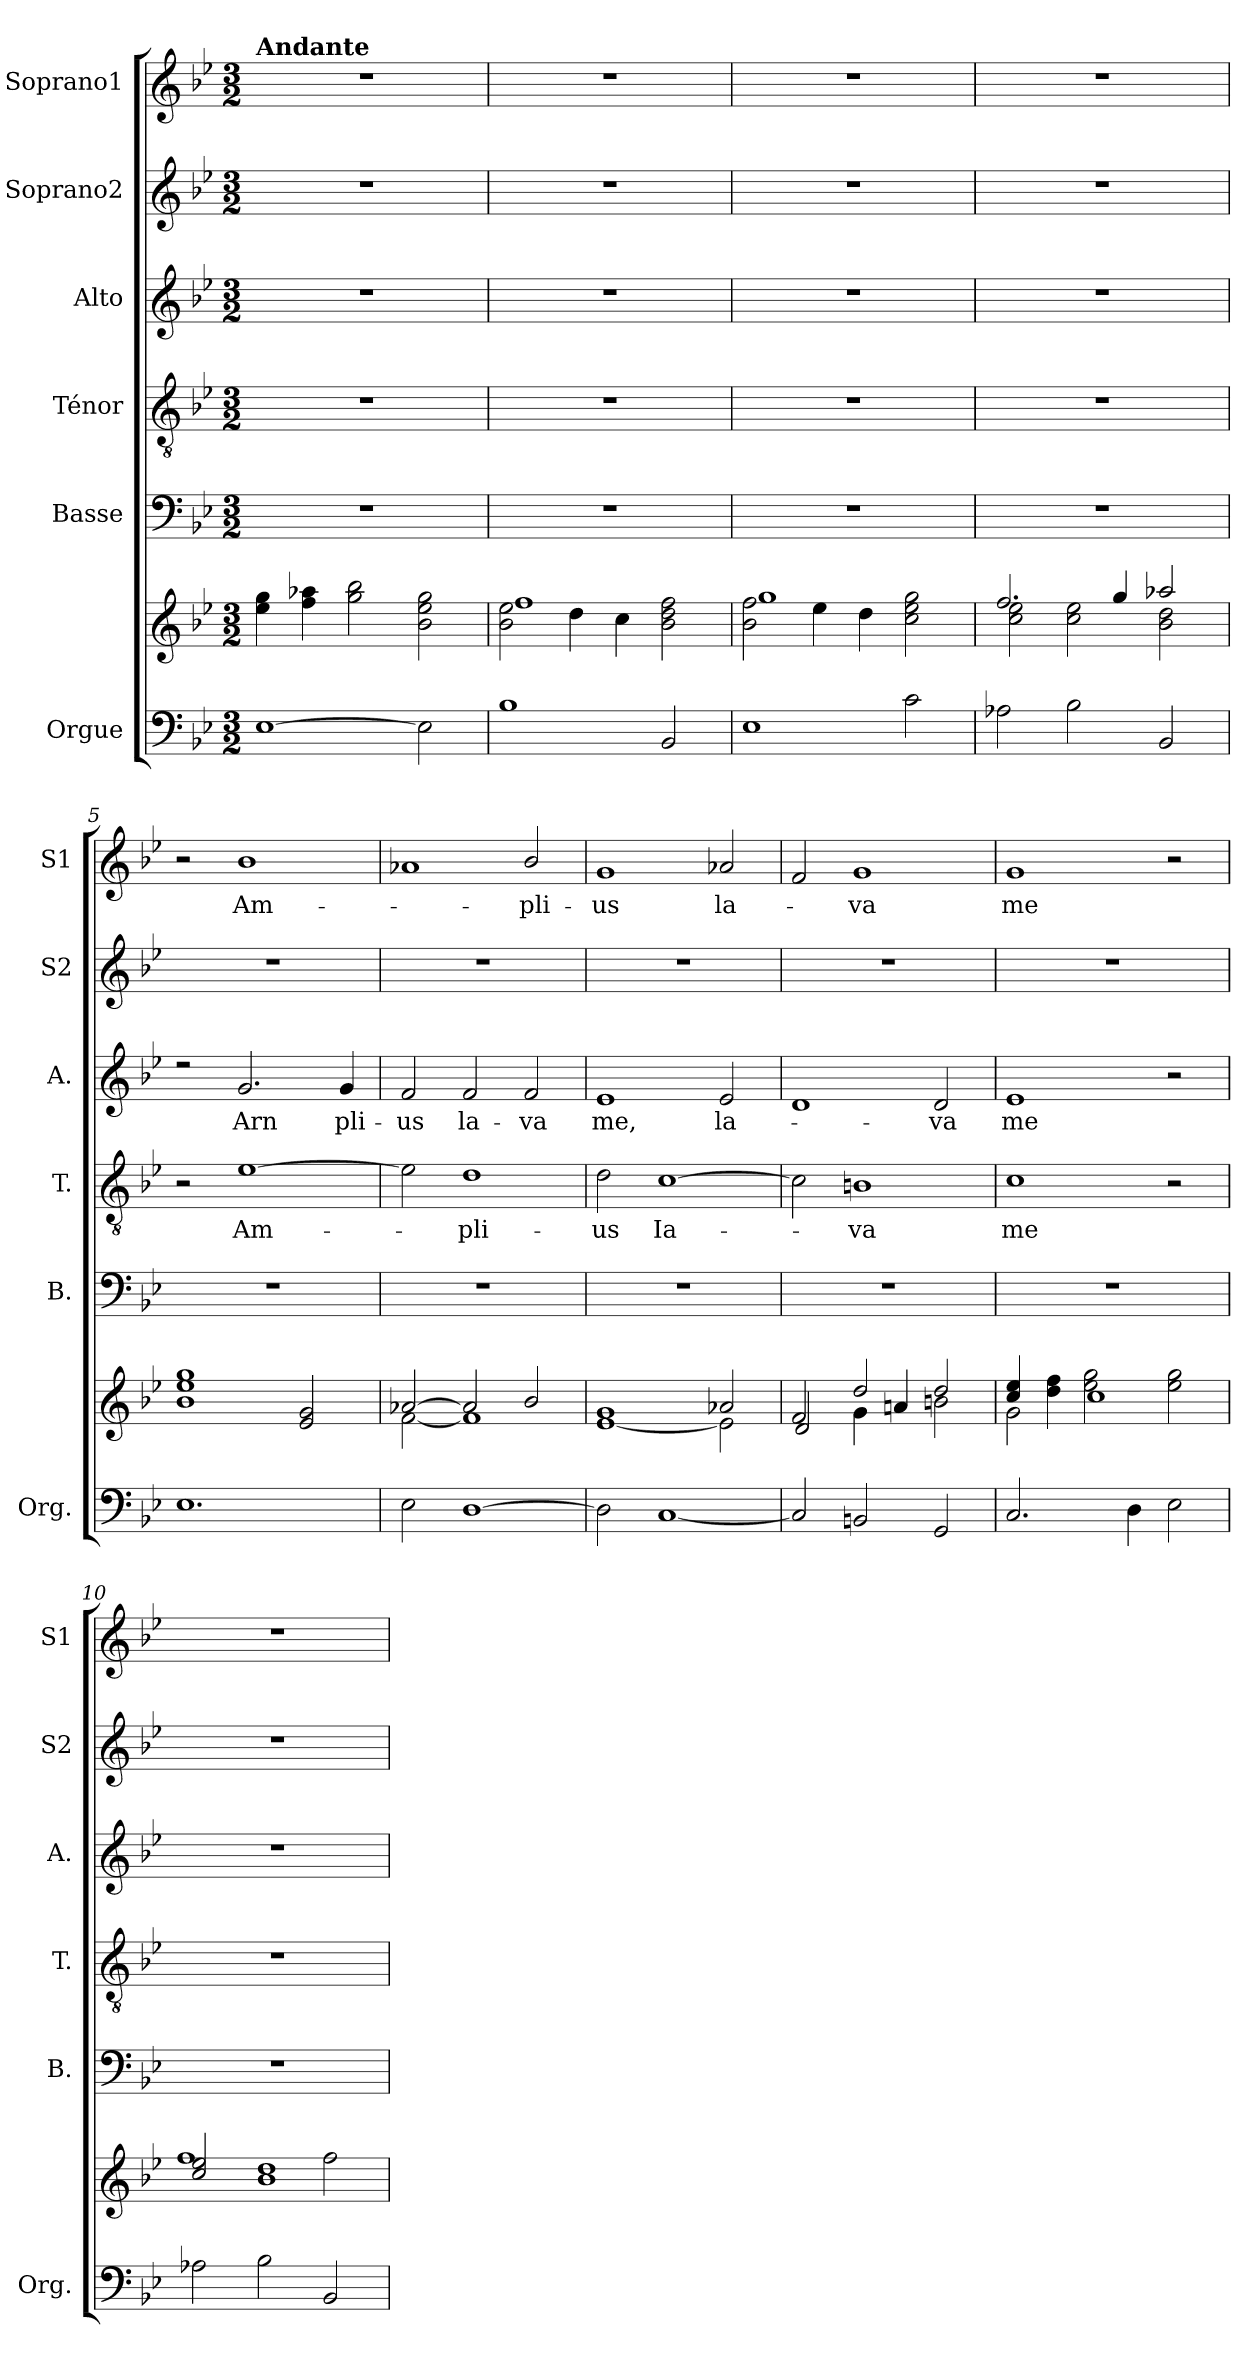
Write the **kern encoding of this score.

**kern	**kern	**kern	**kern	**text	**kern	**text	**kern	**kern	**text
*part6	*part6	*part5	*part4	*part4	*part3	*part3	*part2	*part1	*part1
*staff7	*staff6	*staff5	*staff4	*staff4	*staff3	*staff3	*staff2	*staff1	*staff1
*I"Orgue	*	*I"Basse	*I"Ténor	*	*I"Alto	*	*I"Soprano2	*I"Soprano1	*
*I'Org.	*	*I'B.	*I'T.	*	*I'A.	*	*I'S2	*I'S1	*
*clefF4	*clefG2	*clefF4	*clefGv2	*	*clefG2	*	*clefG2	*clefG2	*
*k[b-e-]	*k[b-e-]	*k[b-e-]	*k[b-e-]	*	*k[b-e-]	*	*k[b-e-]	*k[b-e-]	*
*M3/2	*M3/2	*M3/2	*M3/2	*	*M3/2	*	*M3/2	*M3/2	*
*MM160	*MM160	*MM160	*MM160	*	*MM160	*	*MM160	*MM160	*
=1	=1	=1	=1	=1	=1	=1	=1	=1	=1
!	!	!	!	!	!	!	!	!LO:TX:a:B:t=Andante	!
[1E-	4ee-\ 4gg\	1.r	1.r	.	1.r	.	1.r	1.r	.
.	4ff\ 4aa-X\	.	.	.	.	.	.	.	.
.	2gg\ 2bb-\	.	.	.	.	.	.	.	.
2E-\]	2b-\ 2ee-\ 2gg\	.	.	.	.	.	.	.	.
=2	=2	=2	=2	=2	=2	=2	=2	=2	=2
*	*^	*	*	*	*	*	*	*	*
1B-	2b-\ 2ee-\	1ff	1.r	1.r	.	1.r	.	1.r	1.r	.
.	4dd\	.	.	.	.	.	.	.	.	.
.	4cc\	.	.	.	.	.	.	.	.	.
2BB-/	2b-\ 2dd\ 2ff\	2ryy	.	.	.	.	.	.	.	.
=3	=3	=3	=3	=3	=3	=3	=3	=3	=3	=3
1E-	2b-\ 2ff\	1gg	1.r	1.r	.	1.r	.	1.r	1.r	.
.	4ee-\	.	.	.	.	.	.	.	.	.
.	4dd\	.	.	.	.	.	.	.	.	.
2c\	2cc\ 2ee-\ 2gg\	2ryy	.	.	.	.	.	.	.	.
=4	=4	=4	=4	=4	=4	=4	=4	=4	=4	=4
2A-X\	2.ff/	2cc\ 2ee-\	1.r	1.r	.	1.r	.	1.r	1.r	.
2B-\	.	2cc\ 2ee-\	.	.	.	.	.	.	.	.
.	4gg/	.	.	.	.	.	.	.	.	.
2BB-/	2aa-X/	2b-\ 2dd\	.	.	.	.	.	.	.	.
*	*v	*v	*	*	*	*	*	*	*	*
=5	=5	=5	=5	=5	=5	=5	=5	=5	=5
1.E-	1b- 1ee- 1gg	1.r	2r	.	2rdd	.	1.r	2r	.
!	!	!	!	!LO:LY:b	!	!LO:LY:b	!	!	!LO:LY:b
.	.	.	[1e-	Am-	2.g/	-Arn	.	1b-	Am-
.	2e-/ 2g/	.	.	.	.	.	.	.	.
!	!	!	!	!	!	!LO:LY:b	!	!	!
.	.	.	.	.	4g/	pli-	.	.	.
=6	=6	=6	=6	=6	=6	=6	=6	=6	=6
*	*^	*	*	*	*	*	*	*	*
!	!	!	!	!	!	!	!LO:LY:b	!	!	!
2E-\	[2a-X/	[2f\	1.r	2e-\]	.	2f/	-us	1.r	1a-X	.
!	!	!	!	!	!LO:LY:b	!	!LO:LY:b	!	!	!
[1D	2a-/]	1f]	.	1d	-pli-	2f/	la-	.	.	.
!	!	!	!	!	!	!	!LO:LY:b	!	!	!LO:LY:b
.	2b-/	.	.	.	.	2f/	-va	.	2b-/	-pli-
=7	=7	=7	=7	=7	=7	=7	=7	=7	=7	=7
!	!	!	!	!	!LO:LY:b	!	!LO:LY:b	!	!	!LO:LY:b
2D\]	1g	[1e-	1.r	2d\	-us	1e-	me,	1.r	1g	-us
!	!	!	!	!	!LO:LY:b	!	!	!	!	!
[1C	.	.	.	[1c	Ia-	.	.	.	.	.
!	!	!	!	!	!	!	!LO:LY:b	!	!	!LO:LY:b
.	2a-X/	2e-\]	.	.	.	2e-/	la-	.	2a-X/	la-
=8	=8	=8	=8	=8	=8	=8	=8	=8	=8	=8
2C/]	2f/	2d/	1.r	2c\]	.	1d	.	1.r	2f/	.
!	!	!	!	!	!LO:LY:b	!	!	!	!	!LO:LY:b
2BBn/	2dd/	4g\	.	1Bn	-va	.	.	.	1g	-va
.	.	4an/	.	.	.	.	.	.	.	.
!	!	!	!	!	!	!	!LO:LY:b	!	!	!
2GG/	2dd/	2bn\	.	.	.	2d/	-va	.	.	.
!!LO:LB:g=z
=9	=9	=9	=9	=9	=9	=9	=9	=9	=9	=9
!	!	!	!	!	!LO:LY:b	!	!LO:LY:b	!	!	!LO:LY:b
2.C/	2g\	4cc/ 4ee-/	1.r	1c	me	1e-	me	1.r	1g	me
.	.	4dd\ 4ff\	.	.	.	.	.	.	.	.
.	1cc	2ee-\ 2gg\	.	.	.	.	.	.	.	.
4D\	.	.	.	.	.	.	.	.	.	.
2E-\	.	2ee-\ 2gg\	.	2r	.	2r	.	.	2r	.
=10	=10	=10	=10	=10	=10	=10	=10	=10	=10	=10
2A-X\	2cc/ 2ee-/	1ff	1.r	1.r	.	1.r	.	1.r	1.r	.
2B-\	1b- 1dd	.	.	.	.	.	.	.	.	.
2BB-/	.	2ff\	.	.	.	.	.	.	.	.
*	*v	*v	*	*	*	*	*	*	*	*
=	=	=	=	=	=	=	=	=	=
*-	*-	*-	*-	*-	*-	*-	*-	*-	*-
